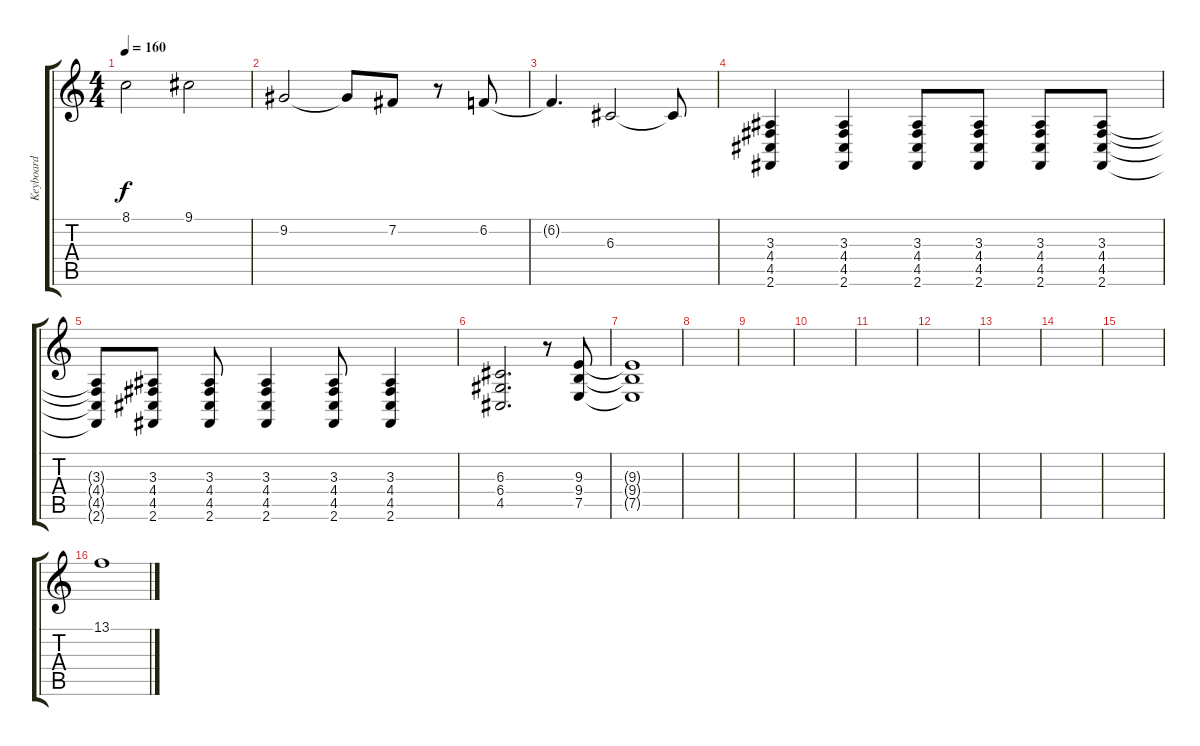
\track ("Keyboard" "Keyboard") {instrument acousticgrandpiano}
\staff {score tabs}
\tuning (E4 B3 G3 D3 A2 E2) {hide}
\ts (4 4)
\tempo 160
\clef g2
\ks c
8.1.2{dy f} 9.1.2 |
9.2.2 9.2{t}.8 7.2.8 r.8 6.2.8 |
6.2{t}.4{d} 6.3.2 6.3{t}.8 |
(3.3 4.4 4.5 2.6).4 (3.3 4.4 4.5 2.6).4 (3.3 4.4 4.5 2.6).8 (3.3 4.4 4.5 2.6).8 (3.3 4.4 4.5 2.6).8 (3.3 4.4 4.5 2.6).8 |
(3.3{t} 4.4{t} 4.5{t} 2.6{t}).8 (3.3 4.4 4.5 2.6).8 (3.3 4.4 4.5 2.6).8 (3.3 4.4 4.5 2.6).4 (3.3 4.4 4.5 2.6).8 (3.3 4.4 4.5 2.6).4 |
(6.3 6.4 4.5).2{d} r.8 (9.3 9.4 7.5).8 |
(9.3{t} 9.4{t} 7.5{t}).1 |
|
|
|
|
|
|
|
|
13.1.1{volume 13 instrument lead6voice}
